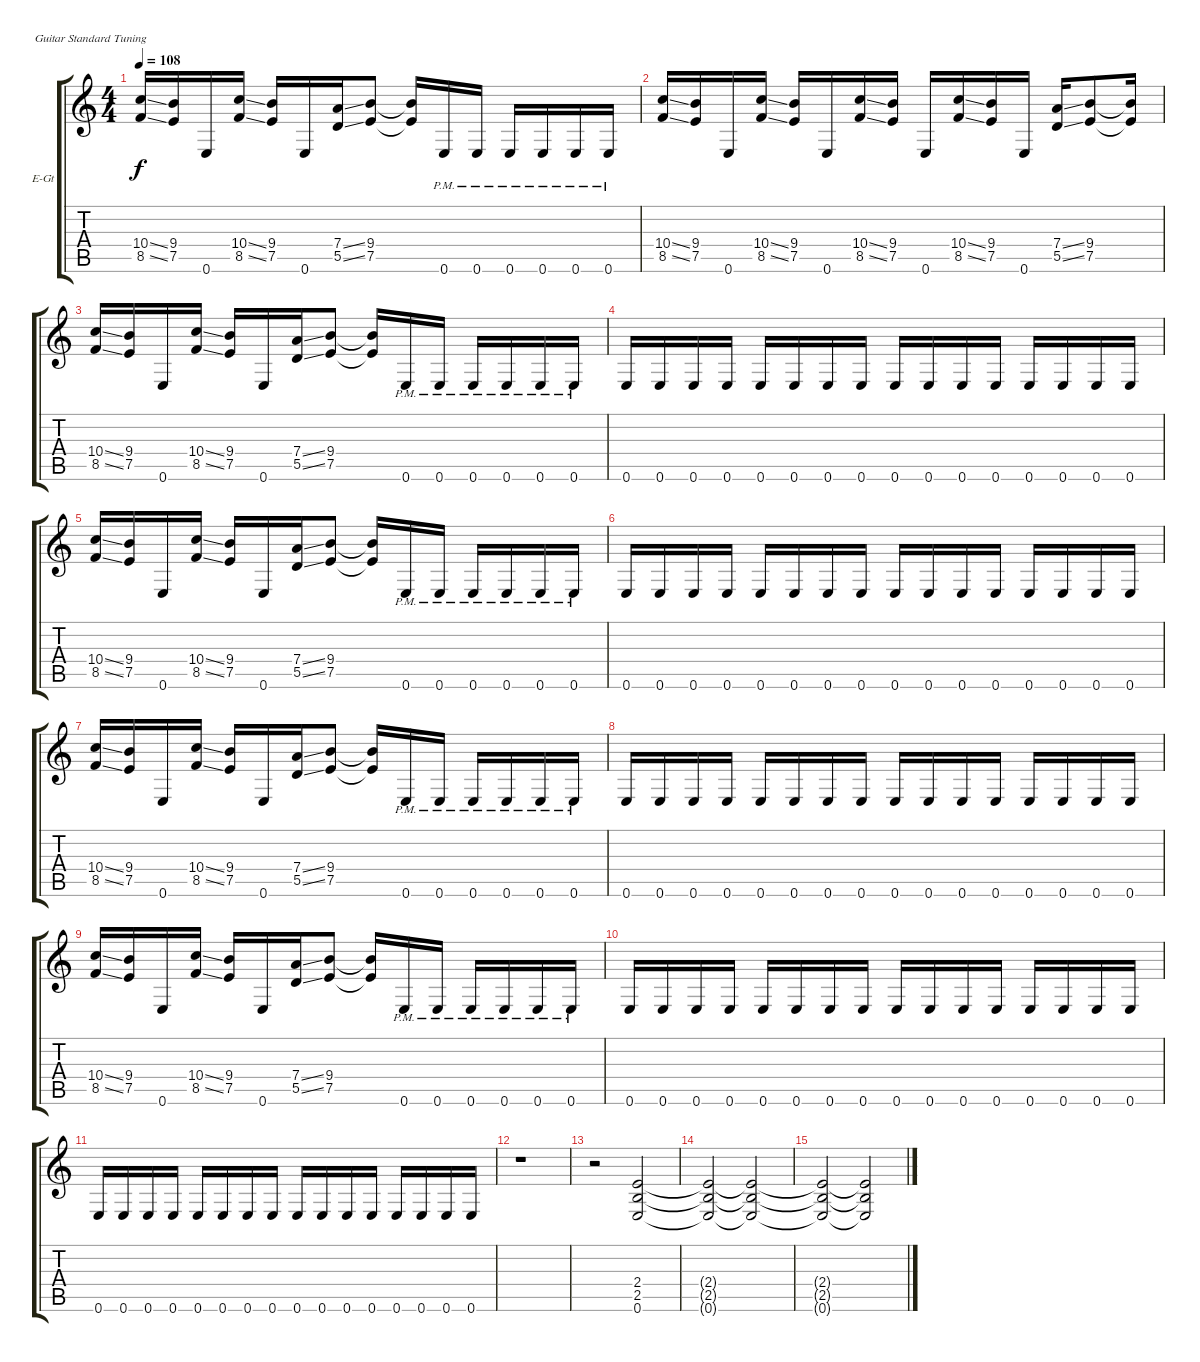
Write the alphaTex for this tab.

\bracketExtendMode groupsimilarinstruments
\firstSystemTrackNameOrientation horizontal
\otherSystemsTrackNameOrientation horizontal
\track ("J5 Rhythm" "E-Gt") {instrument overdrivenguitar}
\staff {score tabs}
\tuning (E4 B3 G3 D3 A2 E2)
\ts (4 4)
\tempo 108
\clef g2
\ks c
(8.5{ss} 10.4{ss}).16{dy f} (9.4 7.5).16 0.6.16 (8.5{ss} 10.4{ss}).16 (9.4 7.5).16 0.6.16 (7.4{ss} 5.5{ss}).16 (9.4 7.5).8 (7.5{t} 9.4{t}).16 0.6{pm}.16 0.6{pm}.16 0.6{pm}.16 0.6{pm}.16 0.6{pm}.16 0.6{pm}.16 |
(8.5{ss} 10.4{ss}).16 (9.4 7.5).16 0.6.16 (8.5{ss} 10.4{ss}).16 (9.4 7.5).16 0.6.16 (8.5{ss} 10.4{ss}).16 (9.4 7.5).16 0.6.16 (8.5{ss} 10.4{ss}).16 (9.4 7.5).16 0.6.16 (7.4{ss} 5.5{ss}).16 (9.4 7.5).8 (7.5{t} 9.4{t}).16 |
(8.5{ss} 10.4{ss}).16 (9.4 7.5).16 0.6.16 (8.5{ss} 10.4{ss}).16 (9.4 7.5).16 0.6.16 (7.4{ss} 5.5{ss}).16 (9.4 7.5).8 (7.5{t} 9.4{t}).16 0.6{pm}.16 0.6{pm}.16 0.6{pm}.16 0.6{pm}.16 0.6{pm}.16 0.6{pm}.16 |
0.6.16 0.6.16 0.6.16 0.6.16 0.6.16 0.6.16 0.6.16 0.6.16 0.6.16 0.6.16 0.6.16 0.6.16 0.6.16 0.6.16 0.6.16 0.6.16 |
(8.5{ss} 10.4{ss}).16 (9.4 7.5).16 0.6.16 (8.5{ss} 10.4{ss}).16 (9.4 7.5).16 0.6.16 (7.4{ss} 5.5{ss}).16 (9.4 7.5).8 (7.5{t} 9.4{t}).16 0.6{pm}.16 0.6{pm}.16 0.6{pm}.16 0.6{pm}.16 0.6{pm}.16 0.6{pm}.16 |
0.6.16 0.6.16 0.6.16 0.6.16 0.6.16 0.6.16 0.6.16 0.6.16 0.6.16 0.6.16 0.6.16 0.6.16 0.6.16 0.6.16 0.6.16 0.6.16 |
(8.5{ss} 10.4{ss}).16 (9.4 7.5).16 0.6.16 (8.5{ss} 10.4{ss}).16 (9.4 7.5).16 0.6.16 (7.4{ss} 5.5{ss}).16 (9.4 7.5).8 (7.5{t} 9.4{t}).16 0.6{pm}.16 0.6{pm}.16 0.6{pm}.16 0.6{pm}.16 0.6{pm}.16 0.6{pm}.16 |
0.6.16 0.6.16 0.6.16 0.6.16 0.6.16 0.6.16 0.6.16 0.6.16 0.6.16 0.6.16 0.6.16 0.6.16 0.6.16 0.6.16 0.6.16 0.6.16 |
(8.5{ss} 10.4{ss}).16 (9.4 7.5).16 0.6.16 (8.5{ss} 10.4{ss}).16 (9.4 7.5).16 0.6.16 (7.4{ss} 5.5{ss}).16 (9.4 7.5).8 (7.5{t} 9.4{t}).16 0.6{pm}.16 0.6{pm}.16 0.6{pm}.16 0.6{pm}.16 0.6{pm}.16 0.6{pm}.16 |
0.6.16 0.6.16 0.6.16 0.6.16 0.6.16 0.6.16 0.6.16 0.6.16 0.6.16 0.6.16 0.6.16 0.6.16 0.6.16 0.6.16 0.6.16 0.6.16 |
0.6.16 0.6.16 0.6.16 0.6.16 0.6.16 0.6.16 0.6.16 0.6.16 0.6.16 0.6.16 0.6.16 0.6.16 0.6.16 0.6.16 0.6.16 0.6.16 |
r.1 |
r.2 (2.4 2.5 0.6).2 |
(2.4{t} 2.5{t} 0.6{t}).2 (2.4{t} 2.5{t} 0.6{t}).2 |
(2.4{t} 2.5{t} 0.6{t}).2 (2.4{t} 2.5{t} 0.6{t}).2
